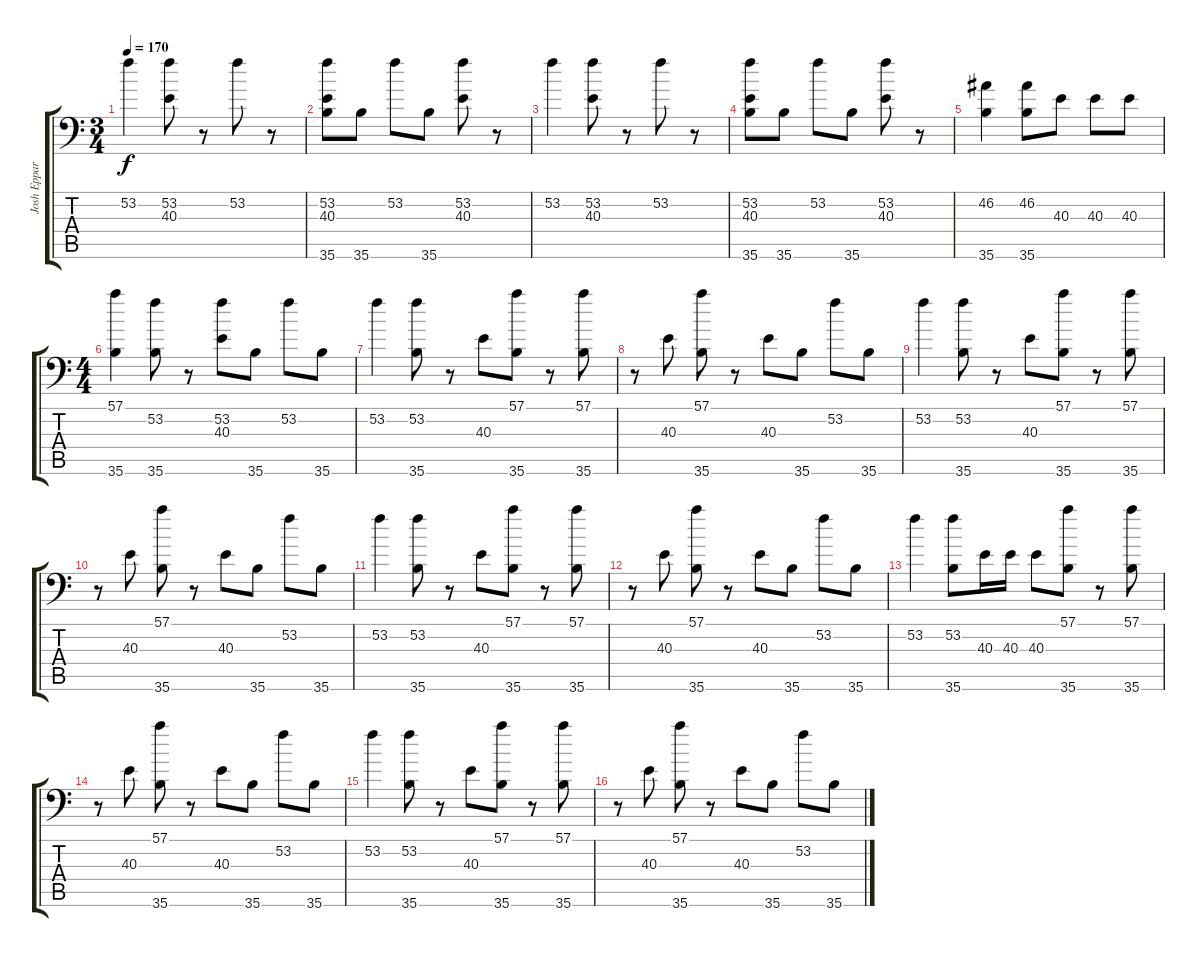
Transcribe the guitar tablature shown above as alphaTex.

\track ("Josh Eppard" "Josh Eppar") {instrument acousticgrandpiano}
\staff {score tabs}
\tuning (C-1 C-1 C-1 C-1 C-1 C-1) {hide}
\ts (3 4)
\tempo 170
\clef f4
\ks c
53.2.4{dy f} (53.2 40.3).8 r.8 53.2.8 r.8 |
(53.2 40.3 35.6).8 35.6.8 53.2.8 35.6.8 (53.2 40.3).8 r.8 |
53.2.4 (53.2 40.3).8 r.8 53.2.8 r.8 |
(53.2 40.3 35.6).8 35.6.8 53.2.8 35.6.8 (53.2 40.3).8 r.8 |
(46.2 35.6).4 (46.2 35.6).8 40.3.8 40.3.8 40.3.8 |
\ts (4 4)
(57.1 35.6).4 (53.2 35.6).8 r.8 (53.2 40.3).8 35.6.8 53.2.8 35.6.8 |
53.2.4 (53.2 35.6).8 r.8 40.3.8 (57.1 35.6).8 r.8 (57.1 35.6).8 |
r.8 40.3.8 (57.1 35.6).8 r.8 40.3.8 35.6.8 53.2.8 35.6.8 |
53.2.4 (53.2 35.6).8 r.8 40.3.8 (57.1 35.6).8 r.8 (57.1 35.6).8 |
r.8 40.3.8 (57.1 35.6).8 r.8 40.3.8 35.6.8 53.2.8 35.6.8 |
53.2.4 (53.2 35.6).8 r.8 40.3.8 (57.1 35.6).8 r.8 (57.1 35.6).8 |
r.8 40.3.8 (57.1 35.6).8 r.8 40.3.8 35.6.8 53.2.8 35.6.8 |
53.2.4 (53.2 35.6).8 40.3.16 40.3.16 40.3.8 (57.1 35.6).8 r.8 (57.1 35.6).8 |
r.8 40.3.8 (57.1 35.6).8 r.8 40.3.8 35.6.8 53.2.8 35.6.8 |
53.2.4 (53.2 35.6).8 r.8 40.3.8 (57.1 35.6).8 r.8 (57.1 35.6).8 |
r.8 40.3.8 (57.1 35.6).8 r.8 40.3.8 35.6.8 53.2.8 35.6.8
